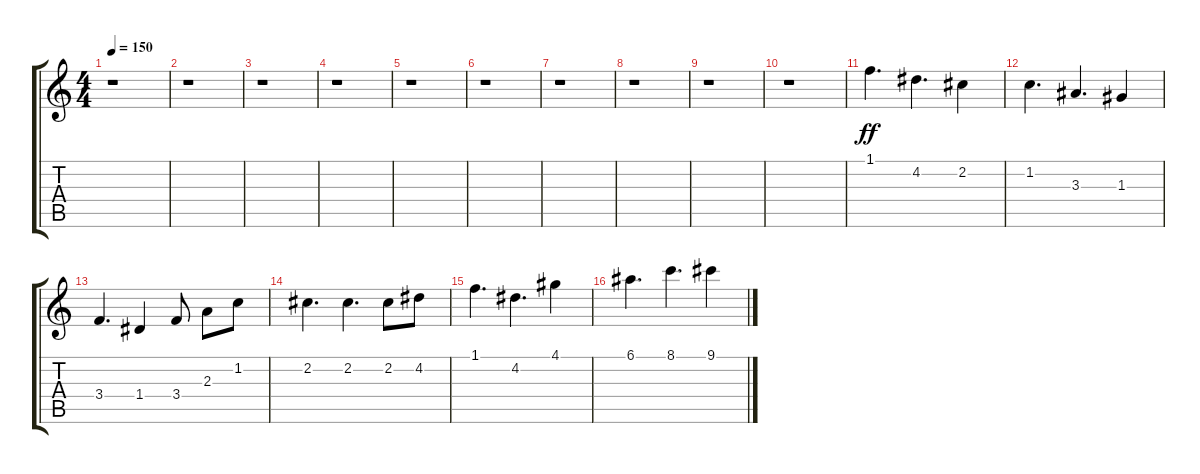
\track "" {instrument distortionguitar}
\staff {score tabs}
\tuning (E4 B3 G3 D3 A2 E2) {hide}
\ts (4 4)
\tempo 150
\clef g2
\ks c
r.1{dy ff} |
r.1 |
r.1 |
r.1 |
r.1 |
r.1 |
r.1 |
r.1 |
r.1 |
r.1 |
1.1.4{d} 4.2.4{d} 2.2.4 |
1.2.4{d} 3.3.4{d} 1.3.4 |
3.4.4{d} 1.4.4 3.4.8 2.3.8 1.2.8 |
2.2.4{d} 2.2.4{d} 2.2.8 4.2.8 |
1.1.4{d} 4.2.4{d} 4.1.4 |
6.1.4{d} 8.1.4{d} 9.1.4
